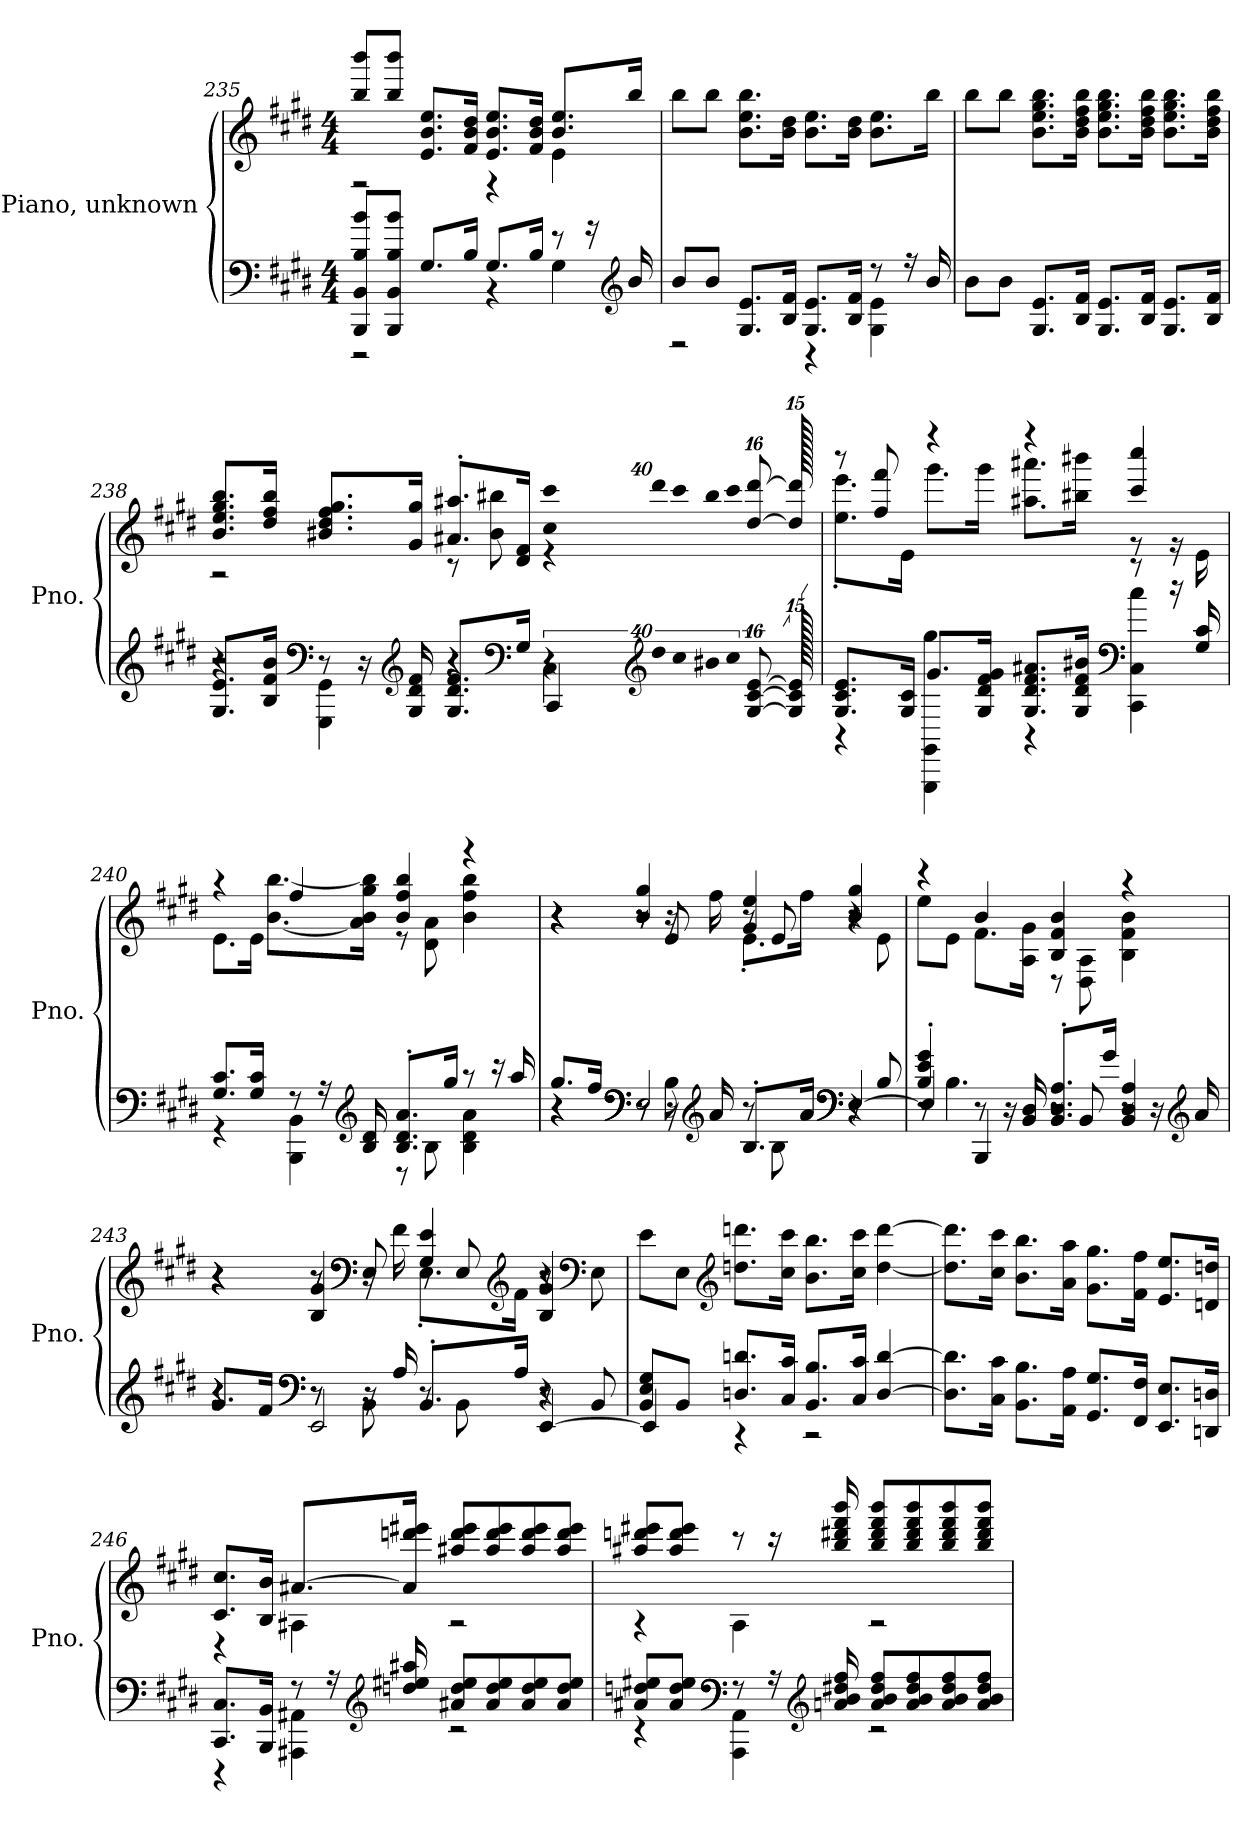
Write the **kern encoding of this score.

**kern	**kern
*part1	*part1
*staff2	*staff1
*I"Piano, unknown	*
*I'Pno.	*
!!LO:LB:g=z
*clefF4	*clefG2
*k[f#c#g#d#]	*k[f#c#g#d#]
*M4/4	*M4/4
=235	=235
*^	*^
8BBB/ 8BB/ 8B/ 8b/L	2r	8bb/ 8bbb/L	2r
8BBB/ 8BB/ 8B/ 8b/J	.	8bb/ 8bbb/J	.
8.G#/L	.	8.e/ 8.b/ 8.ee/L	.
16B/Jk	.	16f#/ 16b/ 16dd#/Jk	.
8.G#/L	4r	8.e/ 8.b/ 8.ee/L	4r
16B/Jk	.	16f#/ 16b/ 16dd#/Jk	.
8r	4G#\	8.b/ 8.ee/L	4e\
16r	.	.	.
*clefG2	*	*	*
16b/	.	16bb/Jk	.
*	*	*v	*v
=236	=236	=236
8b/L	2r	8bb\L
8b/J	.	8bb\J
8.G#/ 8.e/L	.	8.b\ 8.ee\ 8.bb\L
16B/ 16f#/Jk	.	16b\ 16dd#\Jk
8.G#/ 8.e/L	4r	8.b\ 8.ee\L
16B/ 16f#/Jk	.	16b\ 16dd#\Jk
8r	4G#\ 4e\	8.b\ 8.ee\L
16r	.	.
16b/	.	16bb\Jk
*v	*v	*
=237	=237
8b\L	8bb\L
8b\J	8bb\J
8.G#/ 8.e/L	8.b\ 8.ee\ 8.gg#\ 8.bb\L
16B/ 16f#/Jk	16b\ 16dd#\ 16ff#\ 16bb\Jk
8.G#/ 8.e/L	8.b\ 8.ee\ 8.gg#\ 8.bb\L
16B/ 16f#/Jk	16b\ 16dd#\ 16ff#\ 16bb\Jk
8.G#/ 8.e/L	8.b\ 8.ee\ 8.gg#\ 8.bb\L
16B/ 16f#/Jk	16b\ 16dd#\ 16ff#\ 16bb\Jk
!!LO:LB:g=z
=238	=238
*^	*^
*	*^	*	*
8.G#/ 8.e/L	4r	2r	8.b/ 8.ee/ 8.gg#/ 8.bb/L	2r
16B/ 16f#/ 16b/Jk	.	.	16dd#/ 16ff#/ 16bb/Jk	.
*clefF4	*	*	*	*
8r	4GGG#\ 4GG#\	.	8.b#X/ 8.dd#/ 8.ff#/ 8.gg#/L	.
16r	.	.	.	.
*clefG2	*	*	*	*
16G#/ 16d#/ 16f#/	.	.	16g#/ 16gg#/Jk	.
8.G#/ 8.d#/ 8.f#/L	4r	4r	8.a#X/' 8.aa#X/'L	8r
.	.	.	.	8b#\ 8bb#X\
*clefF4	*	*	*	*
16G#/Jk	.	.	16d#/ 16f#/Jk	.
!LO:N:vis=32	!	!	!	!
*	*	*	*Xbrackettup	*
!	!	!	!LO:N:vis=32	!
640%23r	4C#\	4CC#/	640%23cc#/ 640%23ccc#/LLL	4r
*clefG2	*	*	*	*
!LO:N:vis=32	!	!	!LO:N:vis=32	!
640%23dd#/LLL	.	.	640%23ddd#/	.
!LO:N:vis=32	!	!	!LO:N:vis=32	!
640%23cc#/	.	.	640%23ccc#/	.
!LO:N:vis=32	!	!	!LO:N:vis=32	!
640%23b#X/	.	.	640%23bb#/	.
!LO:N:vis=32	!	!	!LO:N:vis=32	!
640%23cc#/J	.	.	640%23ccc#/J	.
[128%9G#/ [128%9c#/ [128%9e/	.	.	[128%9dd#/ [128%9ddd#/	.
960G#/] 960c#/] 960e/]	960ryy	960ryy	960dd#/] 960ddd#/]	960ryy
*	*v	*v	*	*
!!LO:PB:g=z	!!
=239	=239	=239	=239
8.G#/ 8.c#/ 8.e/L	4r	8r	8.ee\' 8.eee\'L
.	.	8ff#/ 8fff#/	.
16G#/ 16c#/Jk	.	.	16e\Jk
8.g#/L	4GGG#\ 4GG#\ 4gg#\	4r	8.ggg#\L
16G#/ 16d#/ 16f#/ 16g#/Jk	.	.	16ggg#\Jk
8.G#/ 8.d#/ 8.f#/ 8.a#X/L	4r	4r	8.aa#X\ 8.aaa#X\L
16G#/ 16d#/ 16f#/ 16b#X/Jk	.	.	16bb#X\ 16bbb#X\Jk
*clefF4	*	*	*
8r	4CC#\ 4C#\ 4cc#\	4ccc#/ 4cccc#/	8r
16r	.	.	16r
16G#/ 16c#/	.	.	16e\
=240	=240	=240	=240
8.G#/ 8.c#/L	4r	4r	8.e\L
16G#/ 16c#/Jk	.	.	16e\Jk
8r	4BBB\ 4BB\	4ff#/	[8.b\ [8.bb\L
16r	.	.	.
*clefG2	*	*	*
16B/ 16d#/	.	.	16a\ 16b\] 16gg#\ 16bb\]Jk
8.B/' 8.d#/' 8.a/'L	8r	4b/ 4ff#/ 4bb/	8r
.	8B\	.	8d#\ 8a\
16gg#/Jk	.	.	.
8r	4B\ 4d#\ 4a\	4r	4b\ 4ff#\ 4bb\
16r	.	.	.
16aa/	.	.	.
!!LO:LB:g=z
=241	=241	=241	=241
*	*^	*	*^
8.gg#/L	4r	4r	4r	4r	4r
16ff#/Jk	.	.	.	.	.
*clefF4	*	*	*	*	*
8r	8r	2E/	4b/ 4gg#/	8r	8r
16r	8B\	.	.	16r	8e/
*clefG2	*	*	*	*	*
16a/	.	.	.	16ff#\	.
8.B'/L	8r	.	4g#/ 4ee/	8.e'\L	8r
.	8B\	.	.	.	8e/
16a/Jk	.	.	.	16ff#\Jk	.
*clefF4	*	*	*	*	*
8r	4r	[4E/	4b/ 4gg#/	8r	4r
8B/	.	.	.	8e\	.
*	*	*	*	*v	*v
=242	=242	=242	=242	=242
4B/' 4e/' 4g#/'	8r	4E/]	4r	8ee\L
.	4.B\	.	.	8e\J
8r	.	4BBB/	4b/	8.f#\L
16r	.	.	.	.
16BB/ 16D#/	.	.	.	16A\ 16g#\Jk
8.BB/' 8.D#/' 8.A/'L	2r	8r	4B/ 4f#/ 4b/	8r
.	.	8BB/	.	8D#\ 8A\
16g#/Jk	.	.	.	.
8r	.	4BB/ 4D#/ 4A/	4r	4B\ 4f#\ 4b\
16r	.	.	.	.
*clefG2	*	*	*	*
16a/	.	.	.	.
!!LO:LB:g=z
=243	=243	=243	=243	=243
*	*	*	*	*^
8.g#/L	4r	4r	4r	4r	4r
16f#/Jk	.	.	.	.	.
*clefF4	*	*	*	*	*
8r	8r	2EE/	4B/ 4g#/	8r	8r
*	*	*	*clefF4	*	*
16r	8BB\	.	.	16r	8E/
16A/	.	.	.	16f#\	.
8.BB'/L	8r	.	4G#/ 4e/	8.E'\L	8r
.	8BB\	.	.	.	8E/
*	*	*	*clefG2	*	*
16A/Jk	.	.	.	16f#\Jk	.
8r	4r	[4EE/	4B/ 4g#/	8r	4r
*	*	*	*clefF4	*	*
8BB/	.	.	.	8E\	.
*	*v	*v	*	*	*
*	*	*v	*v	*v
=244	=244	=244
8BB/ 8E/ 8G#/L	4EE/]	8e\L
8BB/J	.	8E\J
*	*	*clefG2
8.Dn/ 8.dn/L	4r	8.ddn\ 8.dddn\L
16C#/ 16c#/Jk	.	16cc#\ 16ccc#\Jk
8.BB/ 8.B/L	2r	8.b\ 8.bb\L
16C#/ 16c#/Jk	.	16cc#\ 16ccc#\Jk
[4D/ [4d/	.	[4dd\ [4ddd\
*v	*v	*
!!LO:LB:g=z
=245	=245
8.D\] 8.d\]L	8.dd\] 8.ddd\]L
16C#\ 16c#\Jk	16cc#\ 16ccc#\Jk
8.BB\ 8.B\L	8.b\ 8.bb\L
16AA\ 16A\Jk	16a\ 16aa\Jk
8.GG#/ 8.G#/L	8.g#\ 8.gg#\L
16FF#/ 16F#/Jk	16f#\ 16ff#\Jk
8.EE/ 8.E/L	8.e/ 8.ee/L
16DDn/ 16Dn/Jk	16dn/ 16ddn/Jk
=246	=246
*^	*^
8.CC#/ 8.C#/L	4r	8.c#/ 8.cc#/L	4r
16BBB/ 16BB/Jk	.	16B/ 16b/Jk	.
8r	4AAA#X\ 4AA#X\	[8.a#X/L	4A#X\
16r	.	.	.
*clefG2	*	*	*
16ddn/ 16ee#X/ 16aa#X/	.	16a#/] 16dddn/ 16eee#X/Jk	.
8a#X/ 8dd/ 8ee#/L	2r	8aa#X/ 8ddd/ 8eee#/L	2r
8a#/ 8dd/ 8ee#/	.	8aa#/ 8ddd/ 8eee#/	.
8a#/ 8dd/ 8ee#/	.	8aa#/ 8ddd/ 8eee#/	.
8a#/ 8dd/ 8ee#/J	.	8aa#/ 8ddd/ 8eee#/J	.
!!LO:LB:g=z	!!
=247	=247	=247	=247
8a#X/ 8ddn/ 8ee#X/L	4r	8aa#X/ 8dddn/ 8eee#X/L	4r
8a#/ 8dd/ 8ee#/J	.	8aa#/ 8ddd/ 8eee#/J	.
*clefF4	*	*	*
8r	4AAA\ 4AA\	8r	4A\
16r	.	16r	.
*clefG2	*	*	*
16an/ 16b/ 16dd#X/ 16ff#/	.	16bb/ 16ddd#X/ 16fff#/ 16bbb/	.
8a/ 8b/ 8dd#/ 8ff#/L	2r	8bb/ 8ddd#/ 8fff#/ 8bbb/L	2r
8a/ 8b/ 8dd#/ 8ff#/	.	8bb/ 8ddd#/ 8fff#/ 8bbb/	.
8a/ 8b/ 8dd#/ 8ff#/	.	8bb/ 8ddd#/ 8fff#/ 8bbb/	.
8a/ 8b/ 8dd#/ 8ff#/J	.	8bb/ 8ddd#/ 8fff#/ 8bbb/J	.
*v	*v	*	*
*	*v	*v
=	=
*-	*-
